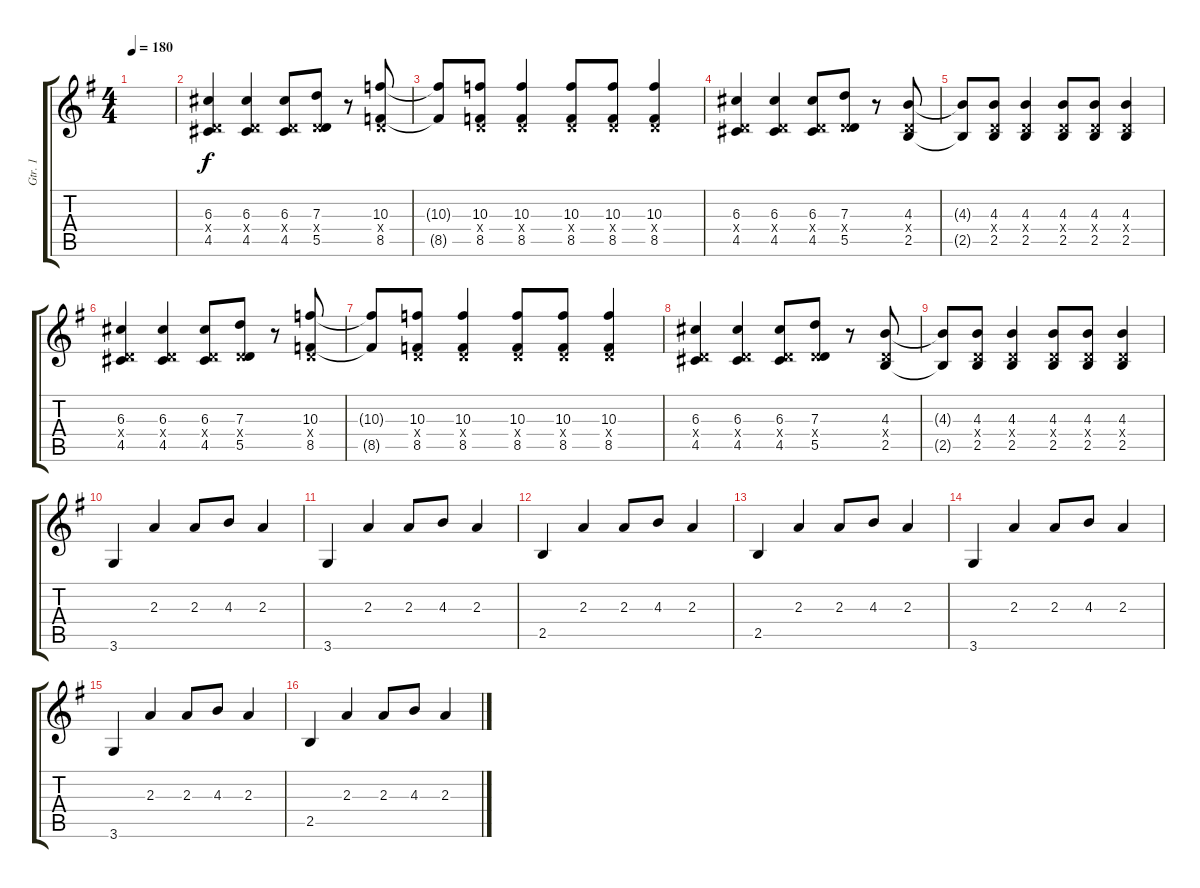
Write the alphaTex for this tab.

\track ("Gtr. 1" "Gtr. 1") {instrument overdrivenguitar}
\staff {score tabs}
\tuning (E4 B3 G3 D3 A2 E2) {hide}
\ts (4 4)
\tempo 180
\clef g2
\ks g
|
(6.3 0.4{x} 4.5).4 (6.3 0.4{x} 4.5).4 (6.3 0.4{x} 4.5).8 (7.3 0.4{x} 5.5).8 r.8 (10.3 0.4{x} 8.5).8 |
(10.3{t} 8.5{t}).8 (10.3 0.4{x} 8.5).8 (10.3 0.4{x} 8.5).4 (10.3 0.4{x} 8.5).8 (10.3 0.4{x} 8.5).8 (10.3 0.4{x} 8.5).4 |
(6.3 0.4{x} 4.5).4 (6.3 0.4{x} 4.5).4 (6.3 0.4{x} 4.5).8 (7.3 0.4{x} 5.5).8 r.8 (4.3 0.4{x} 2.5).8 |
(4.3{t} 2.5{t}).8 (4.3 0.4{x} 2.5).8 (4.3 0.4{x} 2.5).4 (4.3 0.4{x} 2.5).8 (4.3 0.4{x} 2.5).8 (4.3 0.4{x} 2.5).4 |
(6.3 0.4{x} 4.5).4 (6.3 0.4{x} 4.5).4 (6.3 0.4{x} 4.5).8 (7.3 0.4{x} 5.5).8 r.8 (10.3 0.4{x} 8.5).8 |
(10.3{t} 8.5{t}).8 (10.3 0.4{x} 8.5).8 (10.3 0.4{x} 8.5).4 (10.3 0.4{x} 8.5).8 (10.3 0.4{x} 8.5).8 (10.3 0.4{x} 8.5).4 |
(6.3 0.4{x} 4.5).4 (6.3 0.4{x} 4.5).4 (6.3 0.4{x} 4.5).8 (7.3 0.4{x} 5.5).8 r.8 (4.3 0.4{x} 2.5).8 |
(4.3{t} 2.5{t}).8 (4.3 0.4{x} 2.5).8 (4.3 0.4{x} 2.5).4 (4.3 0.4{x} 2.5).8 (4.3 0.4{x} 2.5).8 (4.3 0.4{x} 2.5).4 |
3.6.4{instrument electricguitarclean} 2.3.4 2.3.8 4.3.8 2.3.4 |
3.6.4 2.3.4 2.3.8 4.3.8 2.3.4 |
2.5.4 2.3.4 2.3.8 4.3.8 2.3.4 |
2.5.4 2.3.4 2.3.8 4.3.8 2.3.4 |
3.6.4 2.3.4 2.3.8 4.3.8 2.3.4 |
3.6.4 2.3.4 2.3.8 4.3.8 2.3.4 |
2.5.4 2.3.4 2.3.8 4.3.8 2.3.4
